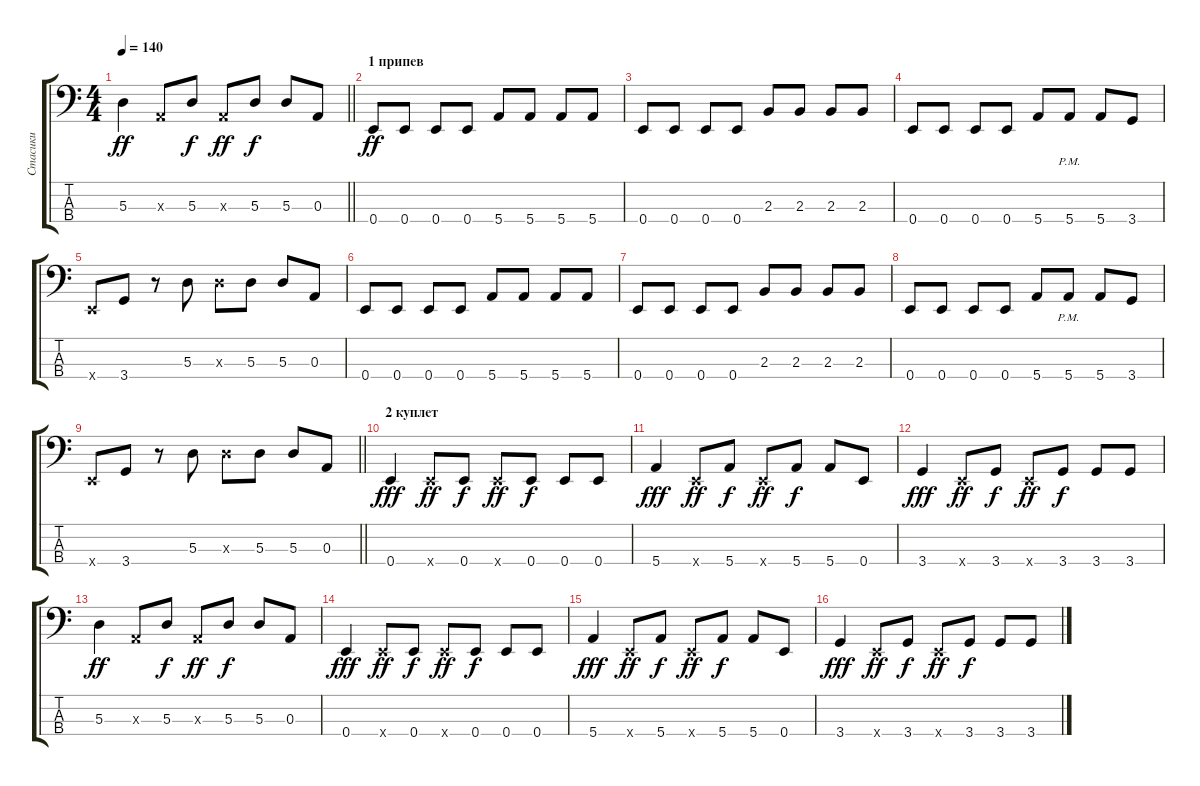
\track ("Стасики" "Стасики") {instrument electricbasspick}
\staff {score tabs}
\tuning (G2 D2 A1 E1) {hide}
\ts (4 4)
\tempo 140
\clef f4
\barLineRight lightlight
\ks c
5.3.4{dy ff} 0.3{x}.8 5.3.8{dy f} 0.3{x}.8{dy ff} 5.3.8{dy f} 5.3.8 0.3.8 |
\section ("" "1 припев")
0.4.8{dy ff} 0.4.8 0.4.8 0.4.8 5.4.8 5.4.8 5.4.8 5.4.8 |
0.4.8 0.4.8 0.4.8 0.4.8 2.3.8 2.3.8 2.3.8 2.3.8 |
0.4.8 0.4.8 0.4.8 0.4.8 5.4.8 5.4{pm}.8 5.4.8 3.4.8 |
0.4{x}.8 3.4.8 r.8 5.3.8 5.3{x}.8 5.3.8 5.3.8 0.3.8 |
0.4.8 0.4.8 0.4.8 0.4.8 5.4.8 5.4.8 5.4.8 5.4.8 |
0.4.8 0.4.8 0.4.8 0.4.8 2.3.8 2.3.8 2.3.8 2.3.8 |
0.4.8 0.4.8 0.4.8 0.4.8 5.4.8 5.4{pm}.8 5.4.8 3.4.8 |
\barLineRight lightlight
0.4{x}.8 3.4.8 r.8 5.3.8 5.3{x}.8 5.3.8 5.3.8 0.3.8 |
\section ("" "2 куплет")
0.4.4{dy fff} 0.4{x}.8{dy ff} 0.4.8{dy f} 0.4{x}.8{dy ff} 0.4.8{dy f} 0.4.8 0.4.8 |
5.4.4{dy fff} 0.4{x}.8{dy ff} 5.4.8{dy f} 0.4{x}.8{dy ff} 5.4.8{dy f} 5.4.8 0.4.8 |
3.4.4{dy fff} 0.4{x}.8{dy ff} 3.4.8{dy f} 0.4{x}.8{dy ff} 3.4.8{dy f} 3.4.8 3.4.8 |
5.3.4{dy ff} 0.3{x}.8 5.3.8{dy f} 0.3{x}.8{dy ff} 5.3.8{dy f} 5.3.8 0.3.8 |
0.4.4{dy fff} 0.4{x}.8{dy ff} 0.4.8{dy f} 0.4{x}.8{dy ff} 0.4.8{dy f} 0.4.8 0.4.8 |
5.4.4{dy fff} 0.4{x}.8{dy ff} 5.4.8{dy f} 0.4{x}.8{dy ff} 5.4.8{dy f} 5.4.8 0.4.8 |
3.4.4{dy fff} 0.4{x}.8{dy ff} 3.4.8{dy f} 0.4{x}.8{dy ff} 3.4.8{dy f} 3.4.8 3.4.8
